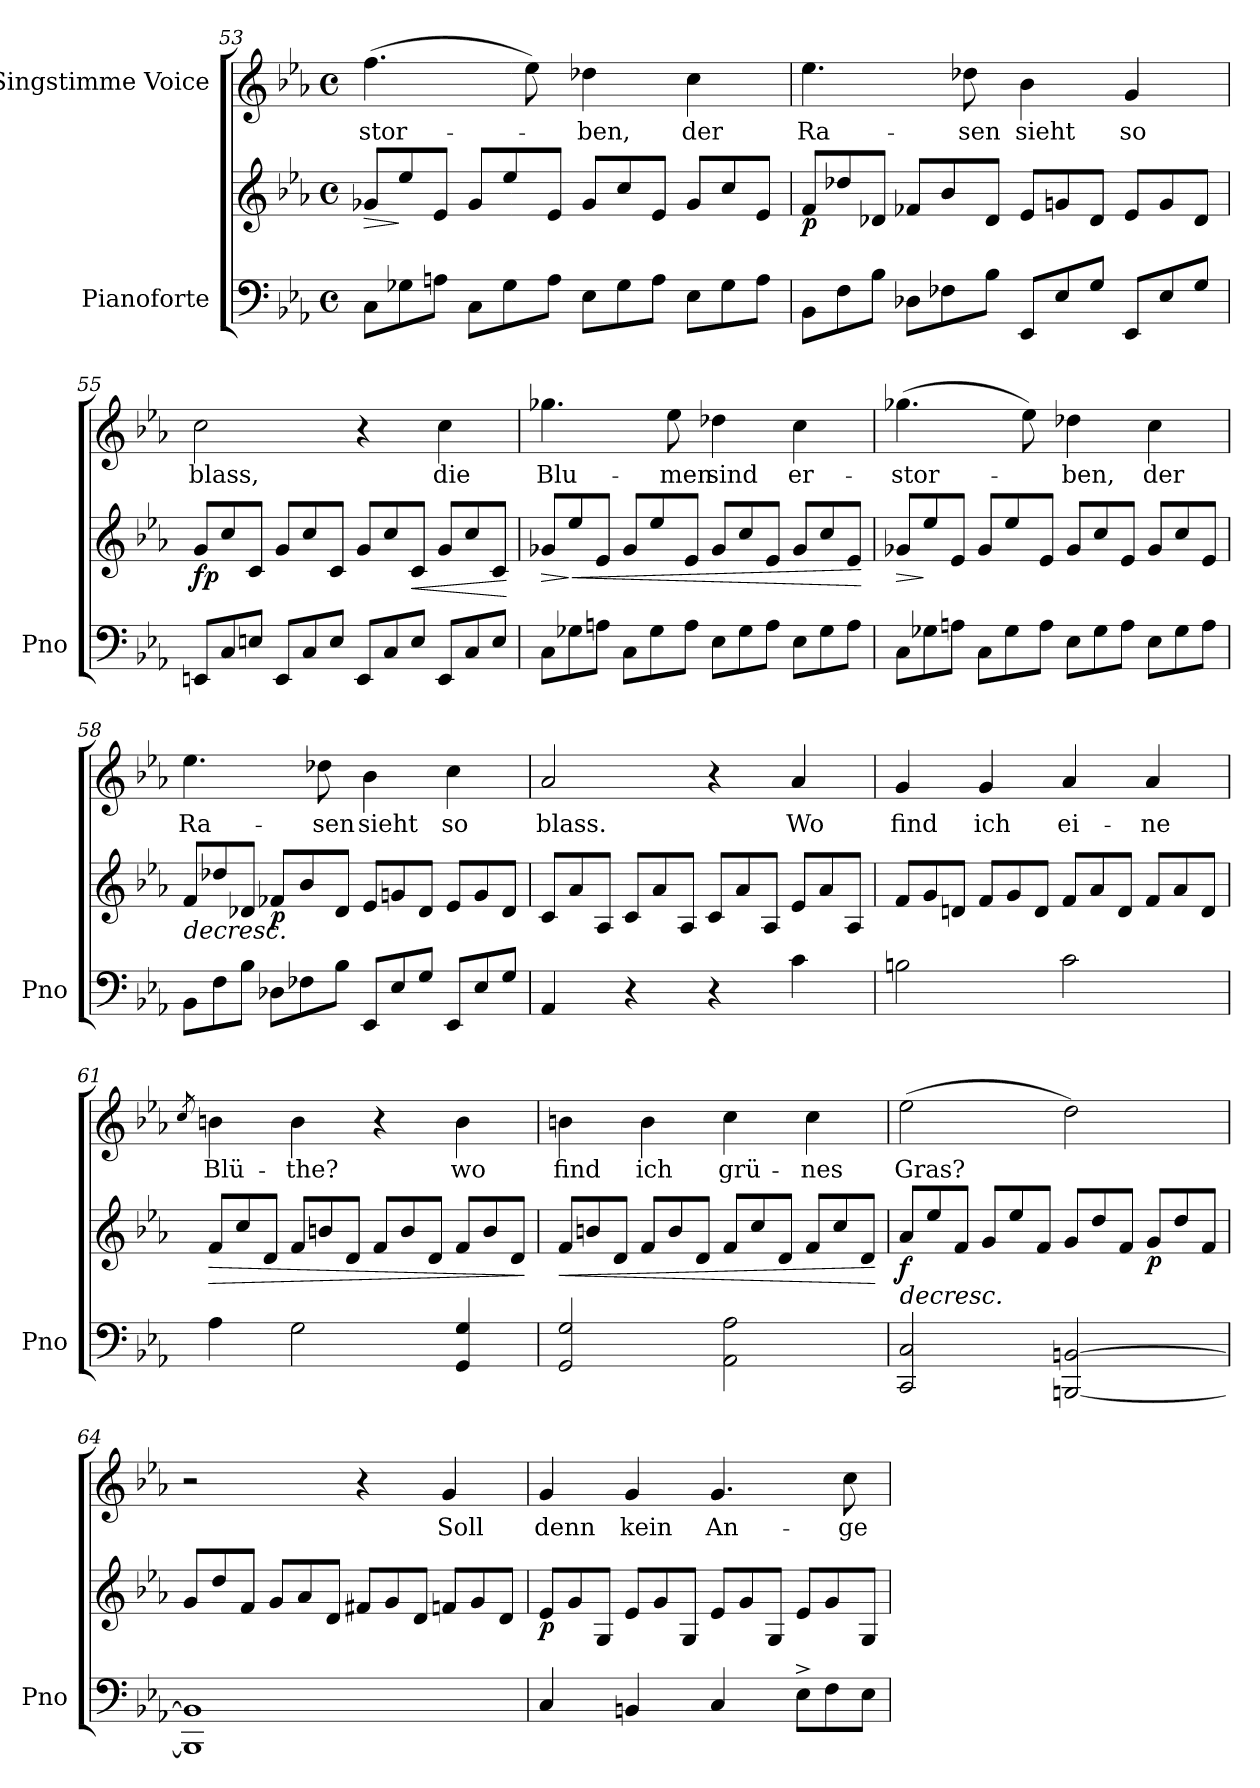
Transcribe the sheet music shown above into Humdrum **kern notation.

**kern	**kern	**dynam	**kern	**text
*part2	*part2	*part2	*part1	*part1
*staff3	*staff2	*staff2/3	*staff1	*staff1
*I"Pianoforte	*	*	*I"Singstimme Voice	*
*I'Pno	*	*	*	*
!!LO:LB:g=z
*clefF4	*clefG2	*	*clefG2	*
*k[b-e-a-]	*k[b-e-a-]	*	*k[b-e-a-]	*
*M4/4	*M4/4	*	*M4/4	*
*met(c)	*met(c)	*	*met(c)	*
*Xtuplet	*Xtuplet	*	*	*
=53	=53	=53	=53	=53
!	!	!LO:HP:b	!	!LO:LY:b
12C\L	12g-X/L	>	(>4.ff\	-stor-
12G-X\	12ee-/	]	.	.
12An\J	12e-/J	.	.	.
12C\L	12g-/L	.	.	.
12G-\	12ee-/	.	.	.
.	.	.	8ee-\)	.
12A\J	12e-/J	.	.	.
!	!	!	!	!LO:LY:b
12E-\L	12g-/L	.	4dd-X\	-ben,
12G-\	12cc/	.	.	.
12A\J	12e-/J	.	.	.
!	!	!	!	!LO:LY:b
12E-\L	12g-/L	.	4cc\	der
12G-\	12cc/	.	.	.
12A\J	12e-/J	.	.	.
=54	=54	=54	=54	=54
!	!	!LO:DY:b	!	!LO:LY:b
12BB-\L	12f/L	p	4.ee-\	-Ra-
12F\	12dd-X/	.	.	.
12B-\J	12d-X/J	.	.	.
12D-X\L	12f-X/L	.	.	.
12F-X\	12b-/	.	.	.
!	!	!	!	!LO:LY:b
.	.	.	8dd-X\	-sen
12B-\J	12d-/J	.	.	.
!	!	!	!	!LO:LY:b
12EE-/L	12e-/L	.	4b-\	sieht
12E-/	12gn/	.	.	.
12G/J	12d-/J	.	.	.
!	!	!	!	!LO:LY:b
12EE-/L	12e-/L	.	4g/	so
12E-/	12g/	.	.	.
12G/J	12d-/J	.	.	.
!!LO:LB:g=z
=55	=55	=55	=55	=55
!	!	!LO:DY:b	!	!LO:LY:b
12EEn/L	12g/L	fp	2cc\	blass,
12C/	12cc/	.	.	.
12En/J	12c/J	.	.	.
12EE/L	12g/L	.	.	.
12C/	12cc/	.	.	.
12E/J	12c/J	.	.	.
12EE/L	12g/L	.	4r	.
12C/	12cc/	.	.	.
!	!	!LO:HP:b	!	!
12E/J	12c/J	<	.	.
!	!	!	!	!LO:LY:b
12EE/L	12g/L	.	4cc\	die
12C/	12cc/	.	.	.
12E/J	12c/J	.	.	.
.	.	[	.	.
=56	=56	=56	=56	=56
!	!	!LO:HP:b	!	!LO:LY:b
12C\L	12g-X/L	>	4.gg-X\	Blu-
!	!	!LO:HP:n=1:b	!	!
12G-X\	12ee-/	] <	.	.
12An\J	12e-/J	.	.	.
12C\L	12g-/L	.	.	.
12G-\	12ee-/	.	.	.
!	!	!	!	!LO:LY:b
.	.	.	8ee-\	-men
12A\J	12e-/J	.	.	.
!	!	!	!	!LO:LY:b
12E-\L	12g-/L	.	4dd-X\	sind
12G-\	12cc/	.	.	.
12A\J	12e-/J	.	.	.
!	!	!	!	!LO:LY:b
12E-\L	12g-/L	.	4cc\	er-
12G-\	12cc/	.	.	.
12A\J	12e-/J	.	.	.
.	.	[	.	.
=57	=57	=57	=57	=57
!	!	!LO:HP:b	!	!LO:LY:b
12C\L	12g-X/L	>	(>4.gg-X\	-stor-
12G-X\	12ee-/	]	.	.
12An\J	12e-/J	.	.	.
12C\L	12g-/L	.	.	.
12G-\	12ee-/	.	.	.
.	.	.	8ee-\)	.
12A\J	12e-/J	.	.	.
!	!	!	!	!LO:LY:b
12E-\L	12g-/L	.	4dd-X\	-ben,
12G-\	12cc/	.	.	.
12A\J	12e-/J	.	.	.
!	!	!	!	!LO:LY:b
12E-\L	12g-/L	.	4cc\	der
12G-\	12cc/	.	.	.
12A\J	12e-/J	.	.	.
!!LO:PB:g=z
=58	=58	=58	=58	=58
!	!	!LO:HP:b	!	!LO:LY:b
12BB-\L	12f/L	>	4.ee-\	Ra-
12F\	12dd-X/	.	.	.
12B-\J	12d-X/J	.	.	.
!	!	!LO:DY:b	!	!
12D-X\L	12f-X/L	p	.	.
12F-X\	12b-/	.	.	.
!	!	!	!	!LO:LY:b
.	.	.	8dd-X\	-sen
12B-\J	12d-/J	.	.	.
!	!	!	!	!LO:LY:b
12EE-/L	12e-/L	.	4b-\	sieht
12E-/	12gn/	.	.	.
12G/J	12d-/J	.	.	.
!	!	!	!	!LO:LY:b
12EE-/L	12e-/L	.	4cc\	so
12E-/	12g/	.	.	.
12G/J	12d-/J	.	.	.
.	.	]	.	.
=59	=59	=59	=59	=59
!	!	!	!	!LO:LY:b
4AA-/	12c/L	.	2a-/	blass.
.	12a-/	.	.	.
.	12A-/J	.	.	.
4r	12c/L	.	.	.
.	12a-/	.	.	.
.	12A-/J	.	.	.
4r	12c/L	.	4r	.
.	12a-/	.	.	.
.	12A-/J	.	.	.
!	!	!	!	!LO:LY:b
4c\	12e-/L	.	4a-/	Wo
.	12a-/	.	.	.
.	12A-/J	.	.	.
=60	=60	=60	=60	=60
!	!	!	!	!LO:LY:b
2Bn\	12f/L	.	4g/	find
.	12g/	.	.	.
.	12dn/J	.	.	.
!	!	!	!	!LO:LY:b
.	12f/L	.	4g/	ich
.	12g/	.	.	.
.	12d/J	.	.	.
!	!	!	!	!LO:LY:b
2c\	12f/L	.	4a-/	ei-
.	12a-/	.	.	.
.	12d/J	.	.	.
!	!	!	!	!LO:LY:b
.	12f/L	.	4a-/	-ne
.	12a-/	.	.	.
.	12d/J	.	.	.
!!LO:PB:g=z
=61	=61	=61	=61	=61
.	.	.	8qcc/	.
!	!	!LO:HP:b	!	!LO:LY:b
4A-\	12f/L	>	4bn\	Blü-
.	12cc/	.	.	.
.	12d/J	.	.	.
!	!	!	!	!LO:LY:b
2G\	12f/L	.	4b\	-the?
.	12bn/	.	.	.
.	12d/J	.	.	.
.	12f/L	.	4r	.
.	12b/	.	.	.
.	12d/J	.	.	.
!	!	!	!	!LO:LY:b
4GG/ 4G/	12f/L	.	4b\	wo
.	12b/	.	.	.
.	12d/J	.	.	.
.	.	]	.	.
=62	=62	=62	=62	=62
!	!	!LO:HP:b	!	!LO:LY:b
2GG/ 2G/	12f/L	<	4bn\	find
.	12bn/	.	.	.
.	12d/J	.	.	.
!	!	!	!	!LO:LY:b
.	12f/L	.	4b\	ich
.	12b/	.	.	.
.	12d/J	.	.	.
!	!	!	!	!LO:LY:b
2AA-\ 2A-\	12f/L	.	4cc\	grü-
.	12cc/	.	.	.
.	12d/J	.	.	.
!	!	!	!	!LO:LY:b
.	12f/L	.	4cc\	-nes
.	12cc/	.	.	.
.	12d/J	.	.	.
.	.	[	.	.
=63	=63	=63	=63	=63
!	!	!LO:HP:b	!	!LO:LY:b
!	!	!LO:DY:n=1:b	!	!
2CC/ 2C/	12a-/L	> f	(>2ee-\	Gras?
.	12ee-/	.	.	.
.	12f/J	.	.	.
.	12g/L	.	.	.
.	12ee-/	.	.	.
.	12f/J	.	.	.
[2BBBn/ [2BBn/	12g/L	.	2dd\)	.
.	12dd/	.	.	.
.	12f/J	.	.	.
!	!	!LO:DY:n=2:b	!	!
.	12g/L	p	.	.
.	12dd/	.	.	.
.	12f/J	.	.	.
.	.	]	.	.
=64	=64	=64	=64	=64
1BBB] 1BB]	12g/L	.	2r	.
.	12dd/	.	.	.
.	12f/J	.	.	.
.	12g/L	.	.	.
.	12a-/	.	.	.
.	12d/J	.	.	.
.	12f#X/L	.	4r	.
.	12g/	.	.	.
.	12d/J	.	.	.
!	!	!	!	!LO:LY:b
.	12fn/L	.	4g/	Soll
.	12g/	.	.	.
.	12d/J	.	.	.
!!LO:LB:g=z
=65	=65	=65	=65	=65
!	!	!LO:DY:b	!	!LO:LY:b
4C/	12e-/L	p	4g/	denn
.	12g/	.	.	.
.	12G/J	.	.	.
!	!	!	!	!LO:LY:b
4BBn/	12e-/L	.	4g/	kein
.	12g/	.	.	.
.	12G/J	.	.	.
!	!	!	!	!LO:LY:b
4C/	12e-/L	.	4.g/	An-
.	12g/	.	.	.
.	12G/J	.	.	.
12E-^\L	12e-/L	.	.	.
12F\	12g/	.	.	.
!	!	!	!	!LO:LY:b
.	.	.	8cc\	-ge-
12E-\J	12G/J	.	.	.
=	=	=	=	=
*-	*-	*-	*-	*-
